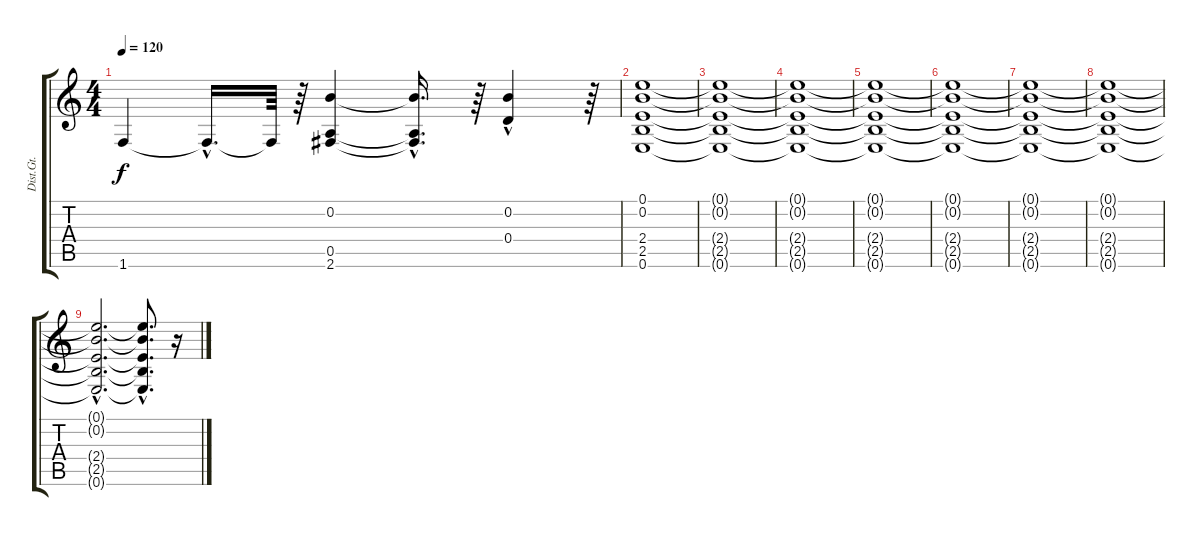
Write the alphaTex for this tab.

\track ("Dist.Gt." "Dist.Gt.") {instrument distortionguitar}
\staff {score tabs}
\tuning (E4 B3 G3 D3 A2 E2) {hide}
\ts (4 4)
\tempo 120
\clef g2
\ks c
1.6.4{dy f} 1.6{hac t}.16{d} 1.6{t}.64 r.64 (0.2 0.5 2.6).4 (0.2{t} 0.5{hac t} 2.6{hac t}).16{d} r.64 (0.2 0.4{hac}).4 r.64 |
(0.1 0.2 2.4 2.5 0.6).1 |
(0.1{t} 0.2{t} 2.4{t} 2.5{t} 0.6{t}).1 |
(0.1{t} 0.2{t} 2.4{t} 2.5{t} 0.6{t}).1 |
(0.1{t} 0.2{t} 2.4{t} 2.5{t} 0.6{t}).1 |
(0.1{t} 0.2{t} 2.4{t} 2.5{t} 0.6{t}).1 |
(0.1{t} 0.2{t} 2.4{t} 2.5{t} 0.6{t}).1 |
(0.1{t} 0.2{t} 2.4{t} 2.5{t} 0.6{t}).1 |
(0.1{hac t} 0.2{hac t} 2.4{hac t} 2.5{hac t} 0.6{hac t}).2{d} (0.1{hac t} 0.2{hac t} 2.4{hac t} 2.5{hac t} 0.6{hac t}).8{d} r.16
